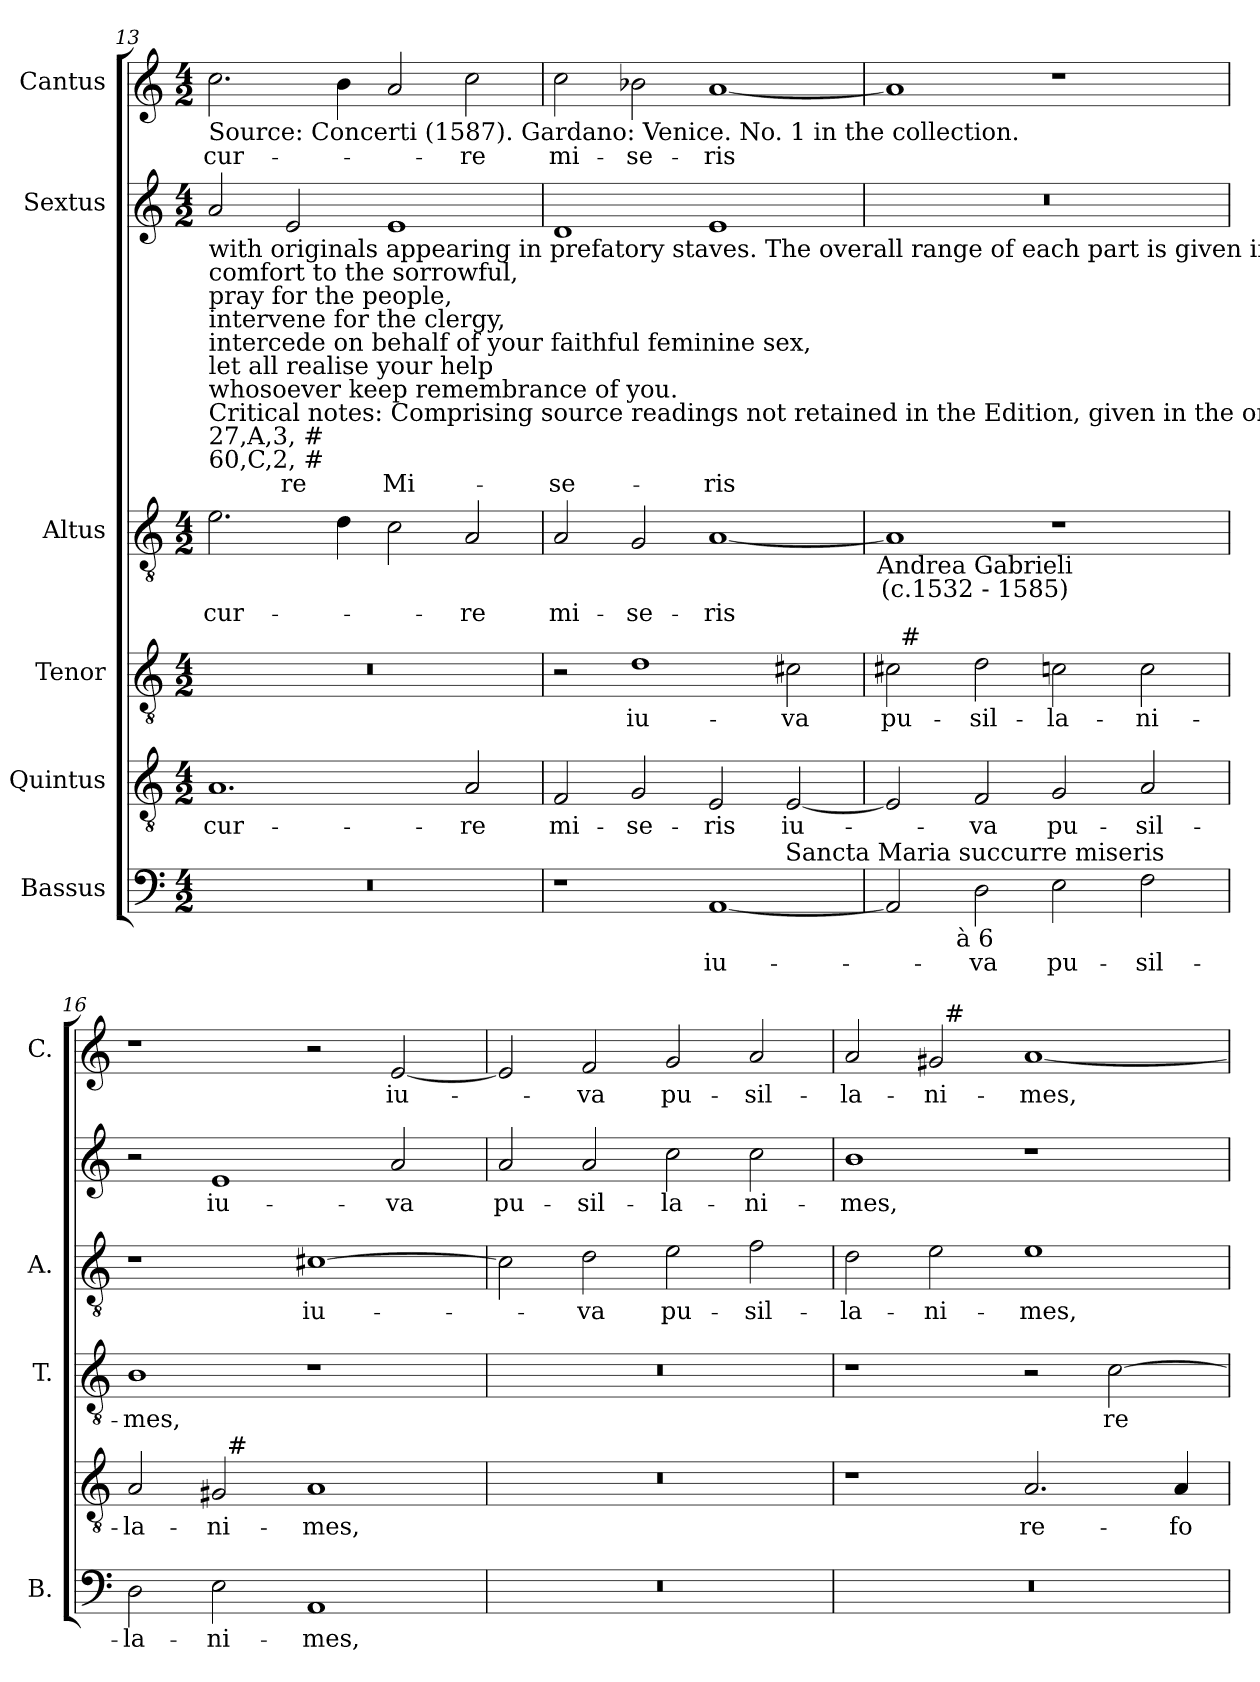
**kern	**text	**kern	**text	**kern	**text	**kern	**text	**kern	**text	**kern	**text
*part6	*part6	*part5	*part5	*part4	*part4	*part3	*part3	*part2	*part2	*part1	*part1
*staff6	*staff6	*staff5	*staff5	*staff4	*staff4	*staff3	*staff3	*staff2	*staff2	*staff1	*staff1
*I"Bassus	*	*I"Quintus	*	*I"Tenor	*	*I"Altus	*	*I"Sextus	*	*I"Cantus	*
*I'B.	*	*	*	*I'T.	*	*I'A.	*	*	*	*I'C.	*
!!LO:PB:g=z
*clefF4	*	*clefGv2	*	*clefGv2	*	*clefGv2	*	*clefG2	*	*clefG2	*
*	*	*ITrd7c12	*	*ITrd7c12	*	*ITrd7c12	*	*	*	*	*
*k[]	*	*k[]	*	*k[]	*	*k[]	*	*k[]	*	*k[]	*
*a:	*	*a:	*	*a:	*	*a:	*	*a:	*	*a:	*
*M4/2	*	*M4/2	*	*M4/2	*	*M4/2	*	*M4/2	*	*M4/2	*
=13	=13	=13	=13	=13	=13	=13	=13	=13	=13	=13	=13
!	!	!	!	!	!	!	!	!	!	!LO:TX:b:t=Source&colon; Concerti (1587). Gardano&colon; Venice. No. 1 in the collection.	!
!	!	!	!	!	!	!	!	!LO:TX:b:t=Editorial method&colon; Original part names, time signatures and note durations have been retained. Clefs have been modernised,\nwith originals appearing in prefatory staves. The overall range of each part is given in black stemless notes before the initial\ntime signature, to which the music has been barred. The pitch has been lowered alla quarta bassa in deference to the chiavi alti.\nEditorial accidentals appear above the stave, whereas courtesy accidentals appear in parentheses. Ligatures are shown by\nsquare brackets above the stave, coloration by interrupted square brackets.\nText and translation&colon; Ditto marks in the source underlay have been expanded using italics.\nSancta Maria succurre miseris\niuva pusillanimes\nrefove flebiles\nora pro populo,\ninterveni pro clero,\nintercede pro devoto femineo sexu\nsentiant omnes tuum iuvamen\nquicumque celebrant tuam commemorationem.\nHoly Mary, succour the unfortunate,\n[be thou] a strength to the fearful,\ncomfort to the sorrowful,\npray for the people,\nintervene for the clergy,\nintercede on behalf of your faithful feminine sex,\nlet all realise your help\nwhosoever keep remembrance of you.\nCritical notes&colon; Comprising source readings not retained in the Edition, given in the order bar, part, object, comment.\n27,A,3, #\n60,C,2, #	!	!	!
!LO:N:vis=1	!	!	!LO:LY:b	!LO:N:vis=1	!	!	!LO:LY:b	!	!	!	!LO:LY:b
0r	.	1.AA	-cur-	0r	.	2.E\	-cur-	2a/	.	2.cc\	-cur-
!	!	!	!	!	!	!	!	!	!LO:LY:b	!	!
.	.	.	.	.	.	.	.	2e/	-re	.	.
.	.	.	.	.	.	4D\	.	.	.	4b\	.
!	!	!	!	!	!	!	!	!	!LO:LY:b	!	!
.	.	.	.	.	.	2C\	.	1e	Mi-	2a/	.
!	!	!	!LO:LY:b	!	!	!	!LO:LY:b	!	!	!	!LO:LY:b
.	.	2AA/	-re	.	.	2AA/	-re	.	.	2cc\	-re
=14	=14	=14	=14	=14	=14	=14	=14	=14	=14	=14	=14
!	!	!	!LO:LY:b	!	!	!	!LO:LY:b	!	!LO:LY:b	!	!LO:LY:b
1r	.	2FF/	mi-	2r	.	2AA/	mi-	1d	-se-	2cc\	mi-
!	!	!	!LO:LY:b	!	!LO:LY:b	!	!LO:LY:b	!	!	!	!LO:LY:b
.	.	2GG/	-se-	1D	iu-	2GG/	-se-	.	.	2b-X\	-se-
!	!LO:LY:b	!	!LO:LY:b	!	!	!	!LO:LY:b	!	!LO:LY:b	!	!LO:LY:b
[<1AA	iu-	2EE/	-ris	.	.	[<1AA	-ris	1e	-ris	[<1a	-ris
!	!	!	!LO:LY:b	!	!LO:LY:b	!	!	!	!	!	!
.	.	[<2EE/	iu-	2C#X\	-va	.	.	.	.	.	.
=15	=15	=15	=15	=15	=15	=15	=15	=15	=15	=15	=15
!	!	!	!	!	!LO:LY:b	!	!	!LO:N:vis=1	!	!	!
*	*	*	*	*^	*	*^	*	*	*	*	*
2AA/]	.	2EE/]	.	2C#\	32ryy	pu-	1AA]	2ryy	.	0r	.	1a]	.
!	!	!	!	!	!LO:TX:a:t=#	!	!	!	!	!	!	!	!
.	.	.	.	.	1ryy	.	.	.	.	.	.	.	.
!	!	!	!	!	!	!	!	!LO:TX:b:cj:t=Andrea Gabrieli\n(c.1532 - 1585)	!	!	!	!	!
!LO:TX:a:cj:t=Sancta Maria succurre miseris	!	!	!	!	!	!	!	!	!	!	!	!	!
!LO:TX:b:cj:t=à 6	!	!	!	!	!	!	!	!	!	!	!	!	!
!	!LO:LY:b	!	!LO:LY:b	!	!	!LO:LY:b	!	!	!	!	!	!	!
2D\	-va	2FF/	-va	2D\	.	-sil-	.	1.ryy	.	.	.	.	.
!	!LO:LY:b	!	!LO:LY:b	!	!	!LO:LY:b	!	!	!	!	!	!	!
2E\	pu-	2GG/	pu-	2Cn\	.	-la-	1r	.	.	.	.	1r	.
.	.	.	.	.	2ryy	.	.	.	.	.	.	.	.
!	!LO:LY:b	!	!LO:LY:b	!	!	!LO:LY:b	!	!	!	!	!	!	!
2F\	-sil-	2AA/	-sil-	2C\	.	-ni-	.	.	.	.	.	.	.
.	.	.	.	.	4...ryy	.	.	.	.	.	.	.	.
=16	=16	=16	=16	=16	=16	=16	=16	=16	=16	=16	=16	=16	=16
!	!LO:LY:b	!	!LO:LY:b	!	!	!LO:LY:b	!	!	!	!	!	!	!
*	*	*	*	*v	*v	*	*	*	*	*	*	*	*
*	*	*^	*	*	*	*v	*v	*	*	*	*	*
2D\	-la-	2AA/	2ryy	-la-	1BB	-mes,	1r	.	2r	.	1r	.
!	!LO:LY:b	!	!	!LO:LY:b	!	!	!	!	!	!LO:LY:b	!	!
2E\	-ni-	2GG#/	32ryy	-ni-	.	.	.	.	1e	iu-	.	.
!	!	!	!LO:TX:a:t=#	!	!	!	!	!	!	!	!	!
.	.	.	1ryy	.	.	.	.	.	.	.	.	.
!	!LO:LY:b	!	!	!LO:LY:b	!	!	!	!LO:LY:b	!	!	!	!
1AA	-mes,	1AA	.	-mes,	1r	.	[>1C#X	iu-	.	.	2r	.
!	!	!	!	!	!	!	!	!	!	!LO:LY:b	!	!LO:LY:b
.	.	.	.	.	.	.	.	.	2a/	-va	[<2e/	iu-
.	.	.	4...ryy	.	.	.	.	.	.	.	.	.
=17	=17	=17	=17	=17	=17	=17	=17	=17	=17	=17	=17	=17
!LO:N:vis=1	!	!LO:N:vis=1	!	!	!LO:N:vis=1	!	!	!	!	!LO:LY:b	!	!
*	*	*v	*v	*	*	*	*	*	*	*	*	*
0r	.	0r	.	0r	.	2C#\]	.	2a/	pu-	2e/]	.
!	!	!	!	!	!	!	!LO:LY:b	!	!LO:LY:b	!	!LO:LY:b
.	.	.	.	.	.	2D\	-va	2a/	-sil-	2f/	-va
!	!	!	!	!	!	!	!LO:LY:b	!	!LO:LY:b	!	!LO:LY:b
.	.	.	.	.	.	2E\	pu-	2cc\	-la-	2g/	pu-
!	!	!	!	!	!	!	!LO:LY:b	!	!LO:LY:b	!	!LO:LY:b
.	.	.	.	.	.	2F\	-sil-	2cc\	-ni-	2a/	-sil-
!!LO:LB:g=z
=18	=18	=18	=18	=18	=18	=18	=18	=18	=18	=18	=18
!LO:N:vis=1	!	!	!	!	!	!	!LO:LY:b	!	!LO:LY:b	!	!LO:LY:b
*	*	*	*	*	*	*	*	*	*	*^	*
0r	.	1r	.	1r	.	2D\	-la-	1b	-mes,	2a/	2ryy	-la-
!	!	!	!	!	!	!	!LO:LY:b	!	!	!	!	!LO:LY:b
.	.	.	.	.	.	2E\	-ni-	.	.	2g#/	32ryy	-ni-
!	!	!	!	!	!	!	!	!	!	!	!LO:TX:a:t=#	!
.	.	.	.	.	.	.	.	.	.	.	1ryy	.
!	!	!	!LO:LY:b	!	!	!	!LO:LY:b	!	!	!	!	!LO:LY:b
.	.	2.AA/	re-	2r	.	1E	-mes,	1r	.	[<1a	.	-mes,
!	!	!	!	!	!LO:LY:b	!	!	!	!	!	!	!
.	.	.	.	[>2C\	re-	.	.	.	.	.	.	.
.	.	.	.	.	.	.	.	.	.	.	4...ryy	.
!	!	!	!LO:LY:b	!	!	!	!	!	!	!	!	!
.	.	4AA/	-fo-	.	.	.	.	.	.	.	.	.
*	*	*	*	*	*	*	*	*	*	*v	*v	*
=	=	=	=	=	=	=	=	=	=	=	=
*-	*-	*-	*-	*-	*-	*-	*-	*-	*-	*-	*-
